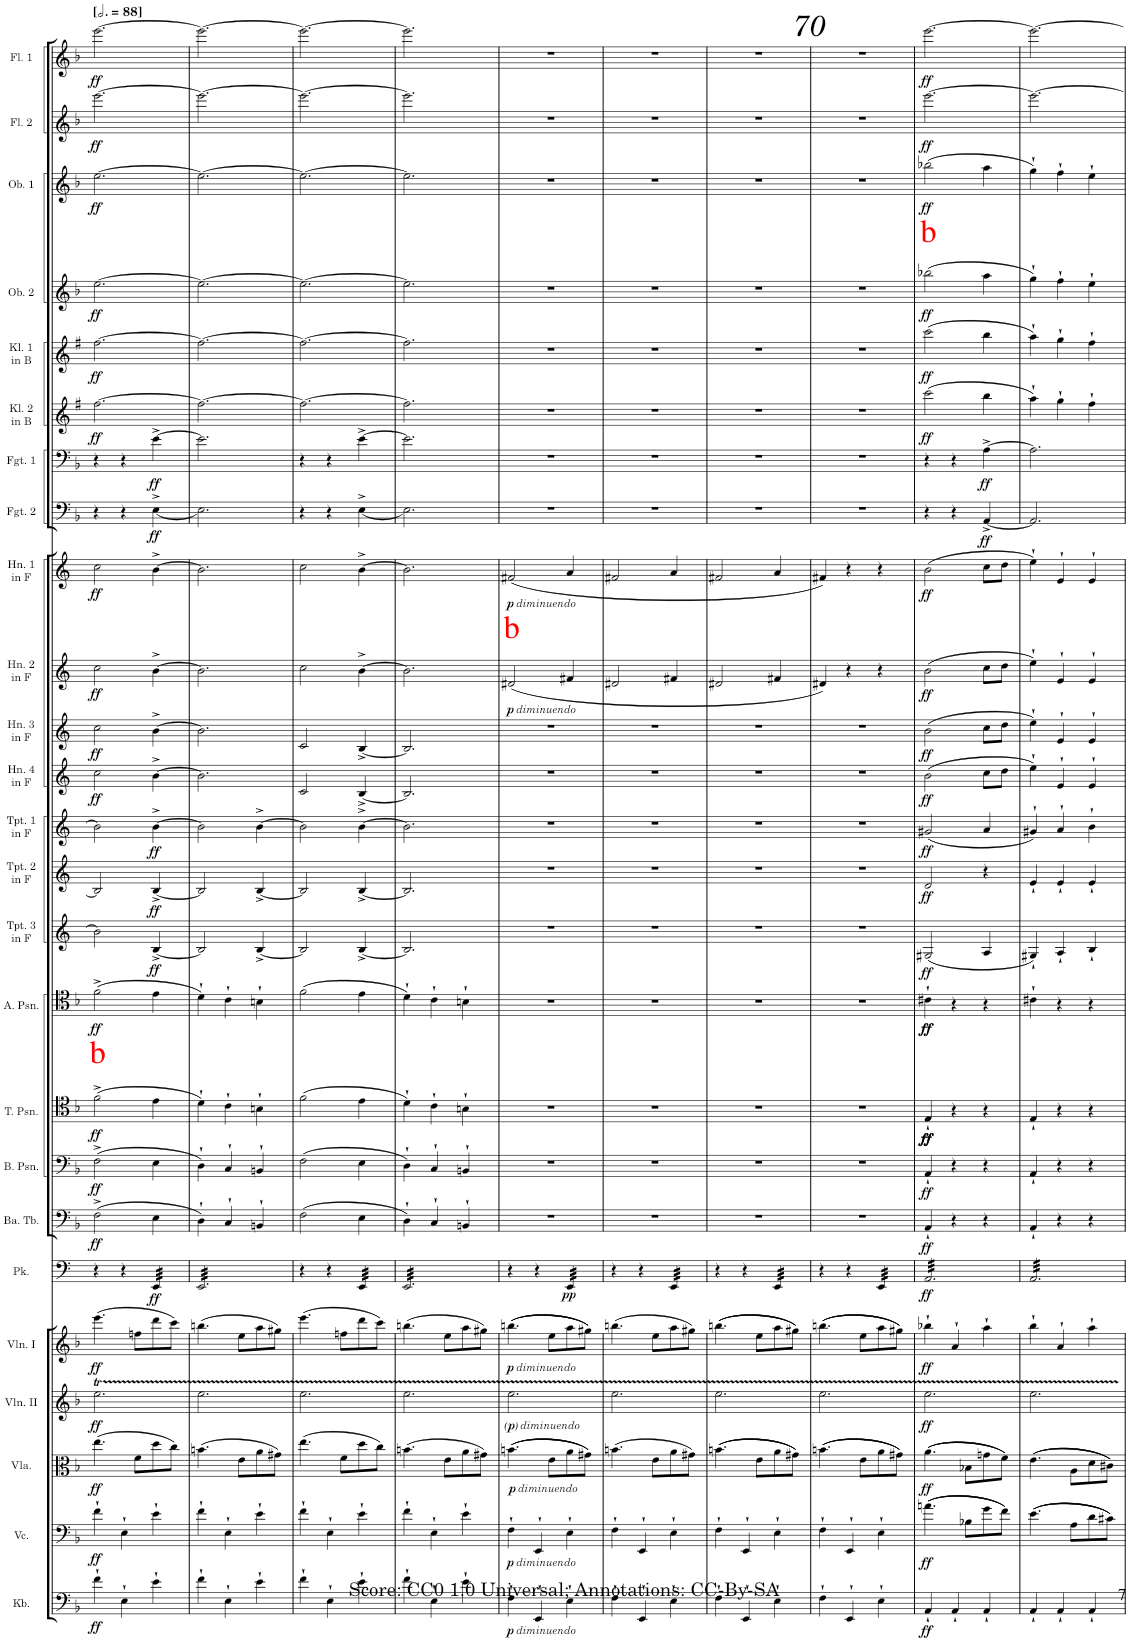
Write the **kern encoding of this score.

**kern	**dynam	**kern	**dynam	**kern	**dynam	**kern	**dynam	**kern	**dynam	**kern	**dynam	**kern	**dynam	**kern	**dynam	**kern	**dynam	**kern	**text	**dynam	**kern	**dynam	**kern	**dynam	**kern	**dynam	**kern	**dynam	**kern	**dynam	**kern	**dynam	**kern	**text	**dynam	**kern	**dynam	**kern	**dynam	**kern	**dynam	**kern	**dynam	**kern	**dynam	**kern	**text	**dynam	**kern	**dynam	**kern	**dynam
*part25	*part25	*part24	*part24	*part23	*part23	*part22	*part22	*part21	*part21	*part20	*part20	*part19	*part19	*part18	*part18	*part17	*part17	*part16	*part16	*part16	*part15	*part15	*part14	*part14	*part13	*part13	*part12	*part12	*part11	*part11	*part10	*part10	*part9	*part9	*part9	*part8	*part8	*part7	*part7	*part6	*part6	*part5	*part5	*part4	*part4	*part3	*part3	*part3	*part2	*part2	*part1	*part1
*staff25	*staff25	*staff24	*staff24	*staff23	*staff23	*staff22	*staff22	*staff21	*staff21	*staff20	*staff20	*staff19	*staff19	*staff18	*staff18	*staff17	*staff17	*staff16	*staff16	*staff16	*staff15	*staff15	*staff14	*staff14	*staff13	*staff13	*staff12	*staff12	*staff11	*staff11	*staff10	*staff10	*staff9	*staff9	*staff9	*staff8	*staff8	*staff7	*staff7	*staff6	*staff6	*staff5	*staff5	*staff4	*staff4	*staff3	*staff3	*staff3	*staff2	*staff2	*staff1	*staff1
*I"Kontrabässe	*	*I"Violoncellos	*	*I"Violen	*	*I"Violinen II	*	*I"Violinen I	*	*I"Pauken	*	*I"Bass Tuba	*	*I"Bassposaune	*	*I"Tenorposaune	*	*I"Altposaune	*	*	*I"Trompete 3 in F	*	*I"Trompete 2 in F	*	*I"Trompete 1 in F	*	*I"Horn 4 in F	*	*I"Horn 3 in F	*	*I"Horn 2 in F	*	*I"Horn 1 in F	*	*	*I"Fagott 2	*	*I"Fagott 1	*	*I"Klarinette 2 in B	*	*I"Klarinette 1 in B	*	*I"Oboe 2	*	*I"Oboe 1	*	*	*I"Flöte 2	*	*I"Flöte 1	*
*I'Kb.	*	*I'Vc.	*	*	*	*I'Vln. II	*	*I'Vln. I	*	*I'Pk.	*	*I'Ba. Tb.	*	*I'B. Psn.	*	*I'T. Psn.	*	*I'A. Psn.	*	*	*I'Tpt. 3 in F	*	*I'Tpt. 2 in F	*	*I'Tpt. 1 in F	*	*I'Hn. 4 in F	*	*I'Hn. 3  in F	*	*I'Hn. 2  in F	*	*I'Hn. 1 in F	*	*	*I'Fgt. 2	*	*I'Fgt. 1	*	*I'Kl. 2 in B	*	*I'Kl. 1  in B	*	*I'Ob. 2	*	*I'Ob. 1	*	*	*I'Fl. 2	*	*I'Fl. 1	*
!!LO:PB:g=z
*clefF4	*	*clefF4	*	*clefC3	*	*clefG2	*	*clefG2	*	*clefF4	*	*clefF4	*	*clefF4	*	*clefC4	*	*clefC4	*	*	*clefG2	*	*clefG2	*	*clefG2	*	*clefG2	*	*clefG2	*	*clefG2	*	*clefG2	*	*	*clefF4	*	*clefF4	*	*clefG2	*	*clefG2	*	*clefG2	*	*clefG2	*	*	*clefG2	*	*clefG2	*
*Trd7c12	*	*	*	*	*	*	*	*	*	*	*	*	*	*	*	*	*	*	*	*	*Trd-3c-5	*	*Trd-3c-5	*	*Trd-3c-5	*	*Trd4c7	*	*Trd4c7	*	*Trd4c7	*	*Trd4c7	*	*	*	*	*	*	*Trd1c2	*	*Trd1c2	*	*	*	*	*	*	*	*	*	*
*k[b-]	*	*k[b-]	*	*k[b-]	*	*k[b-]	*	*k[b-]	*	*k[]	*	*k[b-]	*	*k[b-]	*	*k[b-]	*	*k[b-]	*	*	*k[]	*	*k[]	*	*k[]	*	*k[]	*	*k[]	*	*k[]	*	*k[]	*	*	*k[b-]	*	*k[b-]	*	*k[f#]	*	*k[f#]	*	*k[b-]	*	*k[b-]	*	*	*k[b-]	*	*k[b-]	*
*M3/4	*	*M3/4	*	*M3/4	*	*M3/4	*	*M3/4	*	*M3/4	*	*M3/4	*	*M3/4	*	*M3/4	*	*M3/4	*	*	*M3/4	*	*M3/4	*	*M3/4	*	*M3/4	*	*M3/4	*	*M3/4	*	*M3/4	*	*	*M3/4	*	*M3/4	*	*M3/4	*	*M3/4	*	*M3/4	*	*M3/4	*	*	*M3/4	*	*M3/4	*
*MM264	*	*MM264	*	*MM264	*	*MM264	*	*MM264	*	*MM264	*	*MM264	*	*MM264	*	*MM264	*	*MM264	*	*	*MM264	*	*MM264	*	*MM264	*	*MM264	*	*MM264	*	*MM264	*	*MM264	*	*	*MM264	*	*MM264	*	*MM264	*	*MM264	*	*MM264	*	*MM264	*	*	*MM264	*	*MM264	*
=63	=63	=63	=63	=63	=63	=63	=63	=63	=63	=63	=63	=63	=63	=63	=63	=63	=63	=63	=63	=63	=63	=63	=63	=63	=63	=63	=63	=63	=63	=63	=63	=63	=63	=63	=63	=63	=63	=63	=63	=63	=63	=63	=63	=63	=63	=63	=63	=63	=63	=63	=63	=63
!	!	!	!	!	!	!	!	!	!	!	!	!	!	!	!	!	!	!	!	!	!	!	!	!	!	!	!	!	!	!	!	!	!	!	!	!	!	!	!	!	!	!	!	!	!	!	!	!	!	!	!LO:TX:a:B:t=[	!
!	!	!	!	!	!	!	!	!	!	!	!	!	!	!	!	!	!	!	!	!	!	!	!	!	!	!	!	!	!	!	!	!	!	!	!	!	!	!	!	!	!	!	!	!	!	!	!	!	!	!	!LO:TX:a:B:t=]	!
!	!LO:DY:b	!	!LO:DY:b	!	!LO:DY:b	!	!LO:DY:b	!	!LO:DY:b	!	!	!	!LO:DY:b	!	!LO:DY:b	!	!LO:DY:b	!	!LO:LY:b:color=#FF0000	!LO:DY:b	!	!	!	!	!	!	!	!LO:DY:b	!	!LO:DY:b	!	!LO:DY:b	!	!	!LO:DY:b	!	!	!	!	!	!LO:DY:b	!	!LO:DY:b	!	!LO:DY:b	!	!	!LO:DY:b	!	!LO:DY:b	!	!LO:DY:b
4f`\	ff	4f`\	ff	(4.ee\	ff	2.eet\	ff	(4.eee\	ff	4r	.	(2F^\	ff	(2F^\	ff	(2f^\	ff	(2f^\	b	ff	2b\]	.	2B/]	.	2b\]	.	2cc\	ff	2cc\	ff	2cc\	ff	2cc\	.	ff	4r	.	4r	.	[2.ff#\	ff	[2.ff#\	ff	[2.ee\	ff	[2.ee\	.	ff	[2.eee\	ff	[2.eee\	ff
4E`\	.	4E`\	.	.	.	.	.	.	.	4r	.	.	.	.	.	.	.	.	.	.	.	.	.	.	.	.	.	.	.	.	.	.	.	.	.	4r	.	4r	.	.	.	.	.	.	.	.	.	.	.	.	.	.
.	.	.	.	8f\L	.	.	.	8ffn\L	.	.	.	.	.	.	.	.	.	.	.	.	.	.	.	.	.	.	.	.	.	.	.	.	.	.	.	.	.	.	.	.	.	.	.	.	.	.	.	.	.	.	.	.
!	!	!	!	!	!	!	!	!	!	!	!LO:DY:b	!	!	!	!	!	!	!	!	!	!	!LO:DY:b	!	!LO:DY:b	!	!LO:DY:b	!	!	!	!	!	!	!	!	!	!	!LO:DY:b	!	!LO:DY:b	!	!	!	!	!	!	!	!	!	!	!	!	!
*	*	*	*	*	*	*	*	*	*	*tremolo	*	*	*	*	*	*	*	*	*	*	*	*	*	*	*	*	*	*	*	*	*	*	*	*	*	*	*	*	*	*	*	*	*	*	*	*	*	*	*	*	*	*
4e`\	.	4e`\	.	8dd\	.	.	.	8ddd\	.	32EE/LLL	ff	4E\	.	4E\	.	4e\	.	4e\	.	.	[4B^/	ff	[4B^/	ff	[4b^\	ff	[4b^\	.	[4b^\	.	[4b^\	.	[4b^\	.	.	[<4E^\	ff	[4e^\	ff	.	.	.	.	.	.	.	.	.	.	.	.	.
.	.	.	.	.	.	.	.	.	.	32EE/	.	.	.	.	.	.	.	.	.	.	.	.	.	.	.	.	.	.	.	.	.	.	.	.	.	.	.	.	.	.	.	.	.	.	.	.	.	.	.	.	.	.
.	.	.	.	.	.	.	.	.	.	32EE/	.	.	.	.	.	.	.	.	.	.	.	.	.	.	.	.	.	.	.	.	.	.	.	.	.	.	.	.	.	.	.	.	.	.	.	.	.	.	.	.	.	.
.	.	.	.	.	.	.	.	.	.	32EE/	.	.	.	.	.	.	.	.	.	.	.	.	.	.	.	.	.	.	.	.	.	.	.	.	.	.	.	.	.	.	.	.	.	.	.	.	.	.	.	.	.	.
.	.	.	.	8cc\J)	.	.	.	8ccc\J)	.	32EE/	.	.	.	.	.	.	.	.	.	.	.	.	.	.	.	.	.	.	.	.	.	.	.	.	.	.	.	.	.	.	.	.	.	.	.	.	.	.	.	.	.	.
.	.	.	.	.	.	.	.	.	.	32EE/	.	.	.	.	.	.	.	.	.	.	.	.	.	.	.	.	.	.	.	.	.	.	.	.	.	.	.	.	.	.	.	.	.	.	.	.	.	.	.	.	.	.
.	.	.	.	.	.	.	.	.	.	32EE/	.	.	.	.	.	.	.	.	.	.	.	.	.	.	.	.	.	.	.	.	.	.	.	.	.	.	.	.	.	.	.	.	.	.	.	.	.	.	.	.	.	.
.	.	.	.	.	.	.	.	.	.	32EE/JJJ	.	.	.	.	.	.	.	.	.	.	.	.	.	.	.	.	.	.	.	.	.	.	.	.	.	.	.	.	.	.	.	.	.	.	.	.	.	.	.	.	.	.
=64	=64	=64	=64	=64	=64	=64	=64	=64	=64	=64	=64	=64	=64	=64	=64	=64	=64	=64	=64	=64	=64	=64	=64	=64	=64	=64	=64	=64	=64	=64	=64	=64	=64	=64	=64	=64	=64	=64	=64	=64	=64	=64	=64	=64	=64	=64	=64	=64	=64	=64	=64	=64
4f`\	.	4f`\	.	(4.bn\	.	2.ee\	.	(4.bbn\	.	32EE/LLL	.	4D`\)	.	4D`\)	.	4d`\)	.	4d`\)	.	.	2B/]	.	2B/]	.	2b\]	.	2.b\]	.	2.b\]	.	2.b\]	.	2.b\]	.	.	2.E\]	.	2.e\]	.	2.ff#\_	.	2.ff#\_	.	2.ee\_	.	2.ee\_	.	.	2.eee\_	.	2.eee\_	.
.	.	.	.	.	.	.	.	.	.	32EE/	.	.	.	.	.	.	.	.	.	.	.	.	.	.	.	.	.	.	.	.	.	.	.	.	.	.	.	.	.	.	.	.	.	.	.	.	.	.	.	.	.	.
.	.	.	.	.	.	.	.	.	.	32EE/	.	.	.	.	.	.	.	.	.	.	.	.	.	.	.	.	.	.	.	.	.	.	.	.	.	.	.	.	.	.	.	.	.	.	.	.	.	.	.	.	.	.
.	.	.	.	.	.	.	.	.	.	32EE/	.	.	.	.	.	.	.	.	.	.	.	.	.	.	.	.	.	.	.	.	.	.	.	.	.	.	.	.	.	.	.	.	.	.	.	.	.	.	.	.	.	.
.	.	.	.	.	.	.	.	.	.	32EE/	.	.	.	.	.	.	.	.	.	.	.	.	.	.	.	.	.	.	.	.	.	.	.	.	.	.	.	.	.	.	.	.	.	.	.	.	.	.	.	.	.	.
.	.	.	.	.	.	.	.	.	.	32EE/	.	.	.	.	.	.	.	.	.	.	.	.	.	.	.	.	.	.	.	.	.	.	.	.	.	.	.	.	.	.	.	.	.	.	.	.	.	.	.	.	.	.
.	.	.	.	.	.	.	.	.	.	32EE/	.	.	.	.	.	.	.	.	.	.	.	.	.	.	.	.	.	.	.	.	.	.	.	.	.	.	.	.	.	.	.	.	.	.	.	.	.	.	.	.	.	.
.	.	.	.	.	.	.	.	.	.	32EE/	.	.	.	.	.	.	.	.	.	.	.	.	.	.	.	.	.	.	.	.	.	.	.	.	.	.	.	.	.	.	.	.	.	.	.	.	.	.	.	.	.	.
4E`\	.	4E`\	.	.	.	.	.	.	.	32EE/	.	4C`>/	.	4C`>/	.	4c`\	.	4c`\	.	.	.	.	.	.	.	.	.	.	.	.	.	.	.	.	.	.	.	.	.	.	.	.	.	.	.	.	.	.	.	.	.	.
.	.	.	.	.	.	.	.	.	.	32EE/	.	.	.	.	.	.	.	.	.	.	.	.	.	.	.	.	.	.	.	.	.	.	.	.	.	.	.	.	.	.	.	.	.	.	.	.	.	.	.	.	.	.
.	.	.	.	.	.	.	.	.	.	32EE/	.	.	.	.	.	.	.	.	.	.	.	.	.	.	.	.	.	.	.	.	.	.	.	.	.	.	.	.	.	.	.	.	.	.	.	.	.	.	.	.	.	.
.	.	.	.	.	.	.	.	.	.	32EE/	.	.	.	.	.	.	.	.	.	.	.	.	.	.	.	.	.	.	.	.	.	.	.	.	.	.	.	.	.	.	.	.	.	.	.	.	.	.	.	.	.	.
.	.	.	.	8e\L	.	.	.	8ee\L	.	32EE/	.	.	.	.	.	.	.	.	.	.	.	.	.	.	.	.	.	.	.	.	.	.	.	.	.	.	.	.	.	.	.	.	.	.	.	.	.	.	.	.	.	.
.	.	.	.	.	.	.	.	.	.	32EE/	.	.	.	.	.	.	.	.	.	.	.	.	.	.	.	.	.	.	.	.	.	.	.	.	.	.	.	.	.	.	.	.	.	.	.	.	.	.	.	.	.	.
.	.	.	.	.	.	.	.	.	.	32EE/	.	.	.	.	.	.	.	.	.	.	.	.	.	.	.	.	.	.	.	.	.	.	.	.	.	.	.	.	.	.	.	.	.	.	.	.	.	.	.	.	.	.
.	.	.	.	.	.	.	.	.	.	32EE/	.	.	.	.	.	.	.	.	.	.	.	.	.	.	.	.	.	.	.	.	.	.	.	.	.	.	.	.	.	.	.	.	.	.	.	.	.	.	.	.	.	.
4e`\	.	4e`\	.	8a\	.	.	.	8aa\	.	32EE/	.	4BBn`>/	.	4BBn`>/	.	4Bn`\	.	4Bn`\	.	.	[4B^/	.	[4B^/	.	[4b^\	.	.	.	.	.	.	.	.	.	.	.	.	.	.	.	.	.	.	.	.	.	.	.	.	.	.	.
.	.	.	.	.	.	.	.	.	.	32EE/	.	.	.	.	.	.	.	.	.	.	.	.	.	.	.	.	.	.	.	.	.	.	.	.	.	.	.	.	.	.	.	.	.	.	.	.	.	.	.	.	.	.
.	.	.	.	.	.	.	.	.	.	32EE/	.	.	.	.	.	.	.	.	.	.	.	.	.	.	.	.	.	.	.	.	.	.	.	.	.	.	.	.	.	.	.	.	.	.	.	.	.	.	.	.	.	.
.	.	.	.	.	.	.	.	.	.	32EE/	.	.	.	.	.	.	.	.	.	.	.	.	.	.	.	.	.	.	.	.	.	.	.	.	.	.	.	.	.	.	.	.	.	.	.	.	.	.	.	.	.	.
.	.	.	.	8g#X\J)	.	.	.	8gg#X\J)	.	32EE/	.	.	.	.	.	.	.	.	.	.	.	.	.	.	.	.	.	.	.	.	.	.	.	.	.	.	.	.	.	.	.	.	.	.	.	.	.	.	.	.	.	.
.	.	.	.	.	.	.	.	.	.	32EE/	.	.	.	.	.	.	.	.	.	.	.	.	.	.	.	.	.	.	.	.	.	.	.	.	.	.	.	.	.	.	.	.	.	.	.	.	.	.	.	.	.	.
.	.	.	.	.	.	.	.	.	.	32EE/	.	.	.	.	.	.	.	.	.	.	.	.	.	.	.	.	.	.	.	.	.	.	.	.	.	.	.	.	.	.	.	.	.	.	.	.	.	.	.	.	.	.
.	.	.	.	.	.	.	.	.	.	32EE/JJJ	.	.	.	.	.	.	.	.	.	.	.	.	.	.	.	.	.	.	.	.	.	.	.	.	.	.	.	.	.	.	.	.	.	.	.	.	.	.	.	.	.	.
=65	=65	=65	=65	=65	=65	=65	=65	=65	=65	=65	=65	=65	=65	=65	=65	=65	=65	=65	=65	=65	=65	=65	=65	=65	=65	=65	=65	=65	=65	=65	=65	=65	=65	=65	=65	=65	=65	=65	=65	=65	=65	=65	=65	=65	=65	=65	=65	=65	=65	=65	=65	=65
4f`\	.	4f`\	.	(4.ee\	.	2.ee\	.	(4.eee\	.	4r	.	(2F\	.	(2F\	.	(2f\	.	(2f\	.	.	2B/]	.	2B/]	.	2b\]	.	2c/	.	2c/	.	2cc\	.	2cc\	.	.	4r	.	4r	.	2.ff#\_	.	2.ff#\_	.	2.ee\_	.	2.ee\_	.	.	2.eee\_	.	2.eee\_	.
4E`\	.	4E`\	.	.	.	.	.	.	.	4r	.	.	.	.	.	.	.	.	.	.	.	.	.	.	.	.	.	.	.	.	.	.	.	.	.	4r	.	4r	.	.	.	.	.	.	.	.	.	.	.	.	.	.
.	.	.	.	8f\L	.	.	.	8ffn\L	.	.	.	.	.	.	.	.	.	.	.	.	.	.	.	.	.	.	.	.	.	.	.	.	.	.	.	.	.	.	.	.	.	.	.	.	.	.	.	.	.	.	.	.
4e`\	.	4e`\	.	8dd\	.	.	.	8ddd\	.	32EE/LLL	.	4E\	.	4E\	.	4e\	.	4e\	.	.	[4B^/	.	[4B^/	.	[4b^\	.	[4B^/	.	[4B^/	.	[4b^\	.	[4b^\	.	.	[<4E^\	.	[4e^\	.	.	.	.	.	.	.	.	.	.	.	.	.	.
.	.	.	.	.	.	.	.	.	.	32EE/	.	.	.	.	.	.	.	.	.	.	.	.	.	.	.	.	.	.	.	.	.	.	.	.	.	.	.	.	.	.	.	.	.	.	.	.	.	.	.	.	.	.
.	.	.	.	.	.	.	.	.	.	32EE/	.	.	.	.	.	.	.	.	.	.	.	.	.	.	.	.	.	.	.	.	.	.	.	.	.	.	.	.	.	.	.	.	.	.	.	.	.	.	.	.	.	.
.	.	.	.	.	.	.	.	.	.	32EE/	.	.	.	.	.	.	.	.	.	.	.	.	.	.	.	.	.	.	.	.	.	.	.	.	.	.	.	.	.	.	.	.	.	.	.	.	.	.	.	.	.	.
.	.	.	.	8cc\J)	.	.	.	8ccc\J)	.	32EE/	.	.	.	.	.	.	.	.	.	.	.	.	.	.	.	.	.	.	.	.	.	.	.	.	.	.	.	.	.	.	.	.	.	.	.	.	.	.	.	.	.	.
.	.	.	.	.	.	.	.	.	.	32EE/	.	.	.	.	.	.	.	.	.	.	.	.	.	.	.	.	.	.	.	.	.	.	.	.	.	.	.	.	.	.	.	.	.	.	.	.	.	.	.	.	.	.
.	.	.	.	.	.	.	.	.	.	32EE/	.	.	.	.	.	.	.	.	.	.	.	.	.	.	.	.	.	.	.	.	.	.	.	.	.	.	.	.	.	.	.	.	.	.	.	.	.	.	.	.	.	.
.	.	.	.	.	.	.	.	.	.	32EE/JJJ	.	.	.	.	.	.	.	.	.	.	.	.	.	.	.	.	.	.	.	.	.	.	.	.	.	.	.	.	.	.	.	.	.	.	.	.	.	.	.	.	.	.
=66	=66	=66	=66	=66	=66	=66	=66	=66	=66	=66	=66	=66	=66	=66	=66	=66	=66	=66	=66	=66	=66	=66	=66	=66	=66	=66	=66	=66	=66	=66	=66	=66	=66	=66	=66	=66	=66	=66	=66	=66	=66	=66	=66	=66	=66	=66	=66	=66	=66	=66	=66	=66
4f`\	.	4f`\	.	(4.bn\	.	2.ee\	.	(4.bbn\	.	32EE/LLL	.	4D`\)	.	4D`\)	.	4d`\)	.	4d`\)	.	.	2.B/]	.	2.B/]	.	2.b\]	.	2.B/]	.	2.B/]	.	2.b\]	.	2.b\]	.	.	2.E\]	.	2.e\]	.	2.ff#\]	.	2.ff#\]	.	2.ee\]	.	2.ee\]	.	.	2.eee\]	.	2.eee\]	.
.	.	.	.	.	.	.	.	.	.	32EE/	.	.	.	.	.	.	.	.	.	.	.	.	.	.	.	.	.	.	.	.	.	.	.	.	.	.	.	.	.	.	.	.	.	.	.	.	.	.	.	.	.	.
.	.	.	.	.	.	.	.	.	.	32EE/	.	.	.	.	.	.	.	.	.	.	.	.	.	.	.	.	.	.	.	.	.	.	.	.	.	.	.	.	.	.	.	.	.	.	.	.	.	.	.	.	.	.
.	.	.	.	.	.	.	.	.	.	32EE/	.	.	.	.	.	.	.	.	.	.	.	.	.	.	.	.	.	.	.	.	.	.	.	.	.	.	.	.	.	.	.	.	.	.	.	.	.	.	.	.	.	.
.	.	.	.	.	.	.	.	.	.	32EE/	.	.	.	.	.	.	.	.	.	.	.	.	.	.	.	.	.	.	.	.	.	.	.	.	.	.	.	.	.	.	.	.	.	.	.	.	.	.	.	.	.	.
.	.	.	.	.	.	.	.	.	.	32EE/	.	.	.	.	.	.	.	.	.	.	.	.	.	.	.	.	.	.	.	.	.	.	.	.	.	.	.	.	.	.	.	.	.	.	.	.	.	.	.	.	.	.
.	.	.	.	.	.	.	.	.	.	32EE/	.	.	.	.	.	.	.	.	.	.	.	.	.	.	.	.	.	.	.	.	.	.	.	.	.	.	.	.	.	.	.	.	.	.	.	.	.	.	.	.	.	.
.	.	.	.	.	.	.	.	.	.	32EE/	.	.	.	.	.	.	.	.	.	.	.	.	.	.	.	.	.	.	.	.	.	.	.	.	.	.	.	.	.	.	.	.	.	.	.	.	.	.	.	.	.	.
4E`\	.	4E`\	.	.	.	.	.	.	.	32EE/	.	4C`>/	.	4C`>/	.	4c`\	.	4c`\	.	.	.	.	.	.	.	.	.	.	.	.	.	.	.	.	.	.	.	.	.	.	.	.	.	.	.	.	.	.	.	.	.	.
.	.	.	.	.	.	.	.	.	.	32EE/	.	.	.	.	.	.	.	.	.	.	.	.	.	.	.	.	.	.	.	.	.	.	.	.	.	.	.	.	.	.	.	.	.	.	.	.	.	.	.	.	.	.
.	.	.	.	.	.	.	.	.	.	32EE/	.	.	.	.	.	.	.	.	.	.	.	.	.	.	.	.	.	.	.	.	.	.	.	.	.	.	.	.	.	.	.	.	.	.	.	.	.	.	.	.	.	.
.	.	.	.	.	.	.	.	.	.	32EE/	.	.	.	.	.	.	.	.	.	.	.	.	.	.	.	.	.	.	.	.	.	.	.	.	.	.	.	.	.	.	.	.	.	.	.	.	.	.	.	.	.	.
.	.	.	.	8e\L	.	.	.	8ee\L	.	32EE/	.	.	.	.	.	.	.	.	.	.	.	.	.	.	.	.	.	.	.	.	.	.	.	.	.	.	.	.	.	.	.	.	.	.	.	.	.	.	.	.	.	.
.	.	.	.	.	.	.	.	.	.	32EE/	.	.	.	.	.	.	.	.	.	.	.	.	.	.	.	.	.	.	.	.	.	.	.	.	.	.	.	.	.	.	.	.	.	.	.	.	.	.	.	.	.	.
.	.	.	.	.	.	.	.	.	.	32EE/	.	.	.	.	.	.	.	.	.	.	.	.	.	.	.	.	.	.	.	.	.	.	.	.	.	.	.	.	.	.	.	.	.	.	.	.	.	.	.	.	.	.
.	.	.	.	.	.	.	.	.	.	32EE/	.	.	.	.	.	.	.	.	.	.	.	.	.	.	.	.	.	.	.	.	.	.	.	.	.	.	.	.	.	.	.	.	.	.	.	.	.	.	.	.	.	.
4e`\	.	4e`\	.	8a\	.	.	.	8aa\	.	32EE/	.	4BBn`>/	.	4BBn`>/	.	4Bn`\	.	4Bn`\	.	.	.	.	.	.	.	.	.	.	.	.	.	.	.	.	.	.	.	.	.	.	.	.	.	.	.	.	.	.	.	.	.	.
.	.	.	.	.	.	.	.	.	.	32EE/	.	.	.	.	.	.	.	.	.	.	.	.	.	.	.	.	.	.	.	.	.	.	.	.	.	.	.	.	.	.	.	.	.	.	.	.	.	.	.	.	.	.
.	.	.	.	.	.	.	.	.	.	32EE/	.	.	.	.	.	.	.	.	.	.	.	.	.	.	.	.	.	.	.	.	.	.	.	.	.	.	.	.	.	.	.	.	.	.	.	.	.	.	.	.	.	.
.	.	.	.	.	.	.	.	.	.	32EE/	.	.	.	.	.	.	.	.	.	.	.	.	.	.	.	.	.	.	.	.	.	.	.	.	.	.	.	.	.	.	.	.	.	.	.	.	.	.	.	.	.	.
.	.	.	.	8g#X\J)	.	.	.	8gg#X\J)	.	32EE/	.	.	.	.	.	.	.	.	.	.	.	.	.	.	.	.	.	.	.	.	.	.	.	.	.	.	.	.	.	.	.	.	.	.	.	.	.	.	.	.	.	.
.	.	.	.	.	.	.	.	.	.	32EE/	.	.	.	.	.	.	.	.	.	.	.	.	.	.	.	.	.	.	.	.	.	.	.	.	.	.	.	.	.	.	.	.	.	.	.	.	.	.	.	.	.	.
.	.	.	.	.	.	.	.	.	.	32EE/	.	.	.	.	.	.	.	.	.	.	.	.	.	.	.	.	.	.	.	.	.	.	.	.	.	.	.	.	.	.	.	.	.	.	.	.	.	.	.	.	.	.
.	.	.	.	.	.	.	.	.	.	32EE/JJJ	.	.	.	.	.	.	.	.	.	.	.	.	.	.	.	.	.	.	.	.	.	.	.	.	.	.	.	.	.	.	.	.	.	.	.	.	.	.	.	.	.	.
=67	=67	=67	=67	=67	=67	=67	=67	=67	=67	=67	=67	=67	=67	=67	=67	=67	=67	=67	=67	=67	=67	=67	=67	=67	=67	=67	=67	=67	=67	=67	=67	=67	=67	=67	=67	=67	=67	=67	=67	=67	=67	=67	=67	=67	=67	=67	=67	=67	=67	=67	=67	=67
!	!	!	!	!	!	!	!	!	!	!	!	!	!	!	!	!	!	!	!	!	!	!	!	!	!	!	!	!	!	!	!	!	!LO:TX:b:i:t=diminuendo	!	!	!	!	!	!	!	!	!	!	!	!	!	!	!	!	!	!	!
!	!	!	!	!	!	!	!	!	!	!	!	!	!	!	!	!	!	!	!	!	!	!	!	!	!	!	!	!	!	!	!LO:TX:b:i:t=diminuendo	!	!	!	!	!	!	!	!	!	!	!	!	!	!	!	!	!	!	!	!	!
!	!	!	!	!	!	!	!	!LO:TX:b:i:t=diminuendo	!	!	!	!	!	!	!	!	!	!	!	!	!	!	!	!	!	!	!	!	!	!	!	!	!	!	!	!	!	!	!	!	!	!	!	!	!	!	!	!	!	!	!	!
!	!	!	!	!	!	!LO:TX:b:i:t=diminuendo	!	!	!	!	!	!	!	!	!	!	!	!	!	!	!	!	!	!	!	!	!	!	!	!	!	!	!	!	!	!	!	!	!	!	!	!	!	!	!	!	!	!	!	!	!	!
!	!	!	!	!LO:TX:b:i:t=diminuendo	!	!	!	!	!	!	!	!	!	!	!	!	!	!	!	!	!	!	!	!	!	!	!	!	!	!	!	!	!	!	!	!	!	!	!	!	!	!	!	!	!	!	!	!	!	!	!	!
!	!	!LO:TX:b:i:t=diminuendo	!	!	!	!	!	!	!	!	!	!	!	!	!	!	!	!	!	!	!	!	!	!	!	!	!	!	!	!	!	!	!	!	!	!	!	!	!	!	!	!	!	!	!	!	!	!	!	!	!	!
!LO:TX:b:i:t=diminuendo	!	!	!	!	!	!	!	!	!	!	!	!	!	!	!	!	!	!	!	!	!	!	!	!	!	!	!	!	!	!	!	!	!	!	!	!	!	!	!	!	!	!	!	!	!	!	!	!	!	!	!	!
!	!LO:DY:b	!	!LO:DY:b	!	!LO:DY:b	!	!LO:DY:b	!	!	!	!	!	!	!	!	!	!	!	!	!	!	!	!	!	!	!	!	!	!	!	!	!	!	!LO:LY:b:color=#FF0000	!	!	!	!	!	!	!	!	!	!	!	!	!	!	!	!	!	!
!	!	!	!	!	!	!	!LO:DY:n=1:b	!	!	!	!	!	!	!	!	!	!	!	!	!	!	!	!	!	!	!	!	!	!	!	!	!	!	!	!	!	!	!	!	!	!	!	!	!	!	!	!	!	!	!	!	!
!	!	!	!	!	!	!	!LO:DY:n=2:b	!	!LO:DY:b	!	!	!	!	!	!	!	!	!	!	!	!	!	!	!	!	!	!	!	!	!	!	!LO:DY:b	!	!	!LO:DY:b	!	!	!	!	!	!	!	!	!	!	!	!	!	!	!	!	!
4F`\	p	4F`\	p	((4.bn\	p	2.ee\	other-dynamics p other-dynamics	((4.bbn\	p	4r	.	2.r	.	2.r	.	2.r	.	2.r	.	.	2.r	.	2.r	.	2.r	.	2.r	.	2.r	.	(2d#X/	p	(2f#X/	b	p	2.r	.	2.r	.	2.r	.	2.r	.	2.r	.	2.r	.	.	2.r	.	2.r	.
4EE`>/	.	4EE`>/	.	.	.	.	.	.	.	4r	.	.	.	.	.	.	.	.	.	.	.	.	.	.	.	.	.	.	.	.	.	.	.	.	.	.	.	.	.	.	.	.	.	.	.	.	.	.	.	.	.	.
.	.	.	.	8e\L	.	.	.	8ee\L	.	.	.	.	.	.	.	.	.	.	.	.	.	.	.	.	.	.	.	.	.	.	.	.	.	.	.	.	.	.	.	.	.	.	.	.	.	.	.	.	.	.	.	.
!	!	!	!	!	!	!	!	!	!	!	!LO:DY:b	!	!	!	!	!	!	!	!	!	!	!	!	!	!	!	!	!	!	!	!	!	!	!	!	!	!	!	!	!	!	!	!	!	!	!	!	!	!	!	!	!
4E`\	.	4E`\	.	8a\	.	.	.	8aa\	.	32EE/LLL	pp	.	.	.	.	.	.	.	.	.	.	.	.	.	.	.	.	.	.	.	4f#X/	.	4a/	.	.	.	.	.	.	.	.	.	.	.	.	.	.	.	.	.	.	.
.	.	.	.	.	.	.	.	.	.	32EE/	.	.	.	.	.	.	.	.	.	.	.	.	.	.	.	.	.	.	.	.	.	.	.	.	.	.	.	.	.	.	.	.	.	.	.	.	.	.	.	.	.	.
.	.	.	.	.	.	.	.	.	.	32EE/	.	.	.	.	.	.	.	.	.	.	.	.	.	.	.	.	.	.	.	.	.	.	.	.	.	.	.	.	.	.	.	.	.	.	.	.	.	.	.	.	.	.
.	.	.	.	.	.	.	.	.	.	32EE/	.	.	.	.	.	.	.	.	.	.	.	.	.	.	.	.	.	.	.	.	.	.	.	.	.	.	.	.	.	.	.	.	.	.	.	.	.	.	.	.	.	.
.	.	.	.	8g#X\J))	.	.	.	8gg#X\J))	.	32EE/	.	.	.	.	.	.	.	.	.	.	.	.	.	.	.	.	.	.	.	.	.	.	.	.	.	.	.	.	.	.	.	.	.	.	.	.	.	.	.	.	.	.
.	.	.	.	.	.	.	.	.	.	32EE/	.	.	.	.	.	.	.	.	.	.	.	.	.	.	.	.	.	.	.	.	.	.	.	.	.	.	.	.	.	.	.	.	.	.	.	.	.	.	.	.	.	.
.	.	.	.	.	.	.	.	.	.	32EE/	.	.	.	.	.	.	.	.	.	.	.	.	.	.	.	.	.	.	.	.	.	.	.	.	.	.	.	.	.	.	.	.	.	.	.	.	.	.	.	.	.	.
.	.	.	.	.	.	.	.	.	.	32EE/JJJ	.	.	.	.	.	.	.	.	.	.	.	.	.	.	.	.	.	.	.	.	.	.	.	.	.	.	.	.	.	.	.	.	.	.	.	.	.	.	.	.	.	.
=68	=68	=68	=68	=68	=68	=68	=68	=68	=68	=68	=68	=68	=68	=68	=68	=68	=68	=68	=68	=68	=68	=68	=68	=68	=68	=68	=68	=68	=68	=68	=68	=68	=68	=68	=68	=68	=68	=68	=68	=68	=68	=68	=68	=68	=68	=68	=68	=68	=68	=68	=68	=68
4F`\	.	4F`\	.	(4.bn\	.	2.ee\	.	(4.bbn\	.	4r	.	2.r	.	2.r	.	2.r	.	2.r	.	.	2.r	.	2.r	.	2.r	.	2.r	.	2.r	.	2d#X/	.	2f#X/	.	.	2.r	.	2.r	.	2.r	.	2.r	.	2.r	.	2.r	.	.	2.r	.	2.r	.
4EE`>/	.	4EE`>/	.	.	.	.	.	.	.	4r	.	.	.	.	.	.	.	.	.	.	.	.	.	.	.	.	.	.	.	.	.	.	.	.	.	.	.	.	.	.	.	.	.	.	.	.	.	.	.	.	.	.
.	.	.	.	8e\L	.	.	.	8ee\L	.	.	.	.	.	.	.	.	.	.	.	.	.	.	.	.	.	.	.	.	.	.	.	.	.	.	.	.	.	.	.	.	.	.	.	.	.	.	.	.	.	.	.	.
4E`\	.	4E`\	.	8a\	.	.	.	8aa\	.	32EE/LLL	.	.	.	.	.	.	.	.	.	.	.	.	.	.	.	.	.	.	.	.	4f#X/	.	4a/	.	.	.	.	.	.	.	.	.	.	.	.	.	.	.	.	.	.	.
.	.	.	.	.	.	.	.	.	.	32EE/	.	.	.	.	.	.	.	.	.	.	.	.	.	.	.	.	.	.	.	.	.	.	.	.	.	.	.	.	.	.	.	.	.	.	.	.	.	.	.	.	.	.
.	.	.	.	.	.	.	.	.	.	32EE/	.	.	.	.	.	.	.	.	.	.	.	.	.	.	.	.	.	.	.	.	.	.	.	.	.	.	.	.	.	.	.	.	.	.	.	.	.	.	.	.	.	.
.	.	.	.	.	.	.	.	.	.	32EE/	.	.	.	.	.	.	.	.	.	.	.	.	.	.	.	.	.	.	.	.	.	.	.	.	.	.	.	.	.	.	.	.	.	.	.	.	.	.	.	.	.	.
.	.	.	.	8g#X\J)	.	.	.	8gg#X\J)	.	32EE/	.	.	.	.	.	.	.	.	.	.	.	.	.	.	.	.	.	.	.	.	.	.	.	.	.	.	.	.	.	.	.	.	.	.	.	.	.	.	.	.	.	.
.	.	.	.	.	.	.	.	.	.	32EE/	.	.	.	.	.	.	.	.	.	.	.	.	.	.	.	.	.	.	.	.	.	.	.	.	.	.	.	.	.	.	.	.	.	.	.	.	.	.	.	.	.	.
.	.	.	.	.	.	.	.	.	.	32EE/	.	.	.	.	.	.	.	.	.	.	.	.	.	.	.	.	.	.	.	.	.	.	.	.	.	.	.	.	.	.	.	.	.	.	.	.	.	.	.	.	.	.
.	.	.	.	.	.	.	.	.	.	32EE/JJJ	.	.	.	.	.	.	.	.	.	.	.	.	.	.	.	.	.	.	.	.	.	.	.	.	.	.	.	.	.	.	.	.	.	.	.	.	.	.	.	.	.	.
=69	=69	=69	=69	=69	=69	=69	=69	=69	=69	=69	=69	=69	=69	=69	=69	=69	=69	=69	=69	=69	=69	=69	=69	=69	=69	=69	=69	=69	=69	=69	=69	=69	=69	=69	=69	=69	=69	=69	=69	=69	=69	=69	=69	=69	=69	=69	=69	=69	=69	=69	=69	=69
4F`\	.	4F`\	.	((4.bn\	.	2.ee\	.	((4.bbn\	.	4r	.	2.r	.	2.r	.	2.r	.	2.r	.	.	2.r	.	2.r	.	2.r	.	2.r	.	2.r	.	2d#X/	.	2f#X/	.	.	2.r	.	2.r	.	2.r	.	2.r	.	2.r	.	2.r	.	.	2.r	.	2.r	.
4EE`>/	.	4EE`>/	.	.	.	.	.	.	.	4r	.	.	.	.	.	.	.	.	.	.	.	.	.	.	.	.	.	.	.	.	.	.	.	.	.	.	.	.	.	.	.	.	.	.	.	.	.	.	.	.	.	.
.	.	.	.	8e\L	.	.	.	8ee\L	.	.	.	.	.	.	.	.	.	.	.	.	.	.	.	.	.	.	.	.	.	.	.	.	.	.	.	.	.	.	.	.	.	.	.	.	.	.	.	.	.	.	.	.
4E`\	.	4E`\	.	8a\	.	.	.	8aa\	.	32EE/LLL	.	.	.	.	.	.	.	.	.	.	.	.	.	.	.	.	.	.	.	.	4f#X/	.	4a/	.	.	.	.	.	.	.	.	.	.	.	.	.	.	.	.	.	.	.
.	.	.	.	.	.	.	.	.	.	32EE/	.	.	.	.	.	.	.	.	.	.	.	.	.	.	.	.	.	.	.	.	.	.	.	.	.	.	.	.	.	.	.	.	.	.	.	.	.	.	.	.	.	.
.	.	.	.	.	.	.	.	.	.	32EE/	.	.	.	.	.	.	.	.	.	.	.	.	.	.	.	.	.	.	.	.	.	.	.	.	.	.	.	.	.	.	.	.	.	.	.	.	.	.	.	.	.	.
.	.	.	.	.	.	.	.	.	.	32EE/	.	.	.	.	.	.	.	.	.	.	.	.	.	.	.	.	.	.	.	.	.	.	.	.	.	.	.	.	.	.	.	.	.	.	.	.	.	.	.	.	.	.
.	.	.	.	8g#X\J))	.	.	.	8gg#X\J))	.	32EE/	.	.	.	.	.	.	.	.	.	.	.	.	.	.	.	.	.	.	.	.	.	.	.	.	.	.	.	.	.	.	.	.	.	.	.	.	.	.	.	.	.	.
.	.	.	.	.	.	.	.	.	.	32EE/	.	.	.	.	.	.	.	.	.	.	.	.	.	.	.	.	.	.	.	.	.	.	.	.	.	.	.	.	.	.	.	.	.	.	.	.	.	.	.	.	.	.
.	.	.	.	.	.	.	.	.	.	32EE/	.	.	.	.	.	.	.	.	.	.	.	.	.	.	.	.	.	.	.	.	.	.	.	.	.	.	.	.	.	.	.	.	.	.	.	.	.	.	.	.	.	.
.	.	.	.	.	.	.	.	.	.	32EE/JJJ	.	.	.	.	.	.	.	.	.	.	.	.	.	.	.	.	.	.	.	.	.	.	.	.	.	.	.	.	.	.	.	.	.	.	.	.	.	.	.	.	.	.
=70	=70	=70	=70	=70	=70	=70	=70	=70	=70	=70	=70	=70	=70	=70	=70	=70	=70	=70	=70	=70	=70	=70	=70	=70	=70	=70	=70	=70	=70	=70	=70	=70	=70	=70	=70	=70	=70	=70	=70	=70	=70	=70	=70	=70	=70	=70	=70	=70	=70	=70	=70	=70
4F`\	.	4F`\	.	((4.bn\	.	2.ee\	.	((4.bbn\	.	4r	.	2.r	.	2.r	.	2.r	.	2.r	.	.	2.r	.	2.r	.	2.r	.	2.r	.	2.r	.	4d#X/)	.	4f#X/)	.	.	2.r	.	2.r	.	2.r	.	2.r	.	2.r	.	2.r	.	.	2.r	.	2.r	.
4EE`>/	.	4EE`>/	.	.	.	.	.	.	.	4r	.	.	.	.	.	.	.	.	.	.	.	.	.	.	.	.	.	.	.	.	4r	.	4r	.	.	.	.	.	.	.	.	.	.	.	.	.	.	.	.	.	.	.
.	.	.	.	8e\L	.	.	.	8ee\L	.	.	.	.	.	.	.	.	.	.	.	.	.	.	.	.	.	.	.	.	.	.	.	.	.	.	.	.	.	.	.	.	.	.	.	.	.	.	.	.	.	.	.	.
4E`\	.	4E`\	.	8a\	.	.	.	8aa\	.	32EE/LLL	.	.	.	.	.	.	.	.	.	.	.	.	.	.	.	.	.	.	.	.	4r	.	4r	.	.	.	.	.	.	.	.	.	.	.	.	.	.	.	.	.	.	.
.	.	.	.	.	.	.	.	.	.	32EE/	.	.	.	.	.	.	.	.	.	.	.	.	.	.	.	.	.	.	.	.	.	.	.	.	.	.	.	.	.	.	.	.	.	.	.	.	.	.	.	.	.	.
.	.	.	.	.	.	.	.	.	.	32EE/	.	.	.	.	.	.	.	.	.	.	.	.	.	.	.	.	.	.	.	.	.	.	.	.	.	.	.	.	.	.	.	.	.	.	.	.	.	.	.	.	.	.
.	.	.	.	.	.	.	.	.	.	32EE/	.	.	.	.	.	.	.	.	.	.	.	.	.	.	.	.	.	.	.	.	.	.	.	.	.	.	.	.	.	.	.	.	.	.	.	.	.	.	.	.	.	.
.	.	.	.	8g#X\J))	.	.	.	8gg#X\J))	.	32EE/	.	.	.	.	.	.	.	.	.	.	.	.	.	.	.	.	.	.	.	.	.	.	.	.	.	.	.	.	.	.	.	.	.	.	.	.	.	.	.	.	.	.
.	.	.	.	.	.	.	.	.	.	32EE/	.	.	.	.	.	.	.	.	.	.	.	.	.	.	.	.	.	.	.	.	.	.	.	.	.	.	.	.	.	.	.	.	.	.	.	.	.	.	.	.	.	.
.	.	.	.	.	.	.	.	.	.	32EE/	.	.	.	.	.	.	.	.	.	.	.	.	.	.	.	.	.	.	.	.	.	.	.	.	.	.	.	.	.	.	.	.	.	.	.	.	.	.	.	.	.	.
.	.	.	.	.	.	.	.	.	.	32EE/JJJ	.	.	.	.	.	.	.	.	.	.	.	.	.	.	.	.	.	.	.	.	.	.	.	.	.	.	.	.	.	.	.	.	.	.	.	.	.	.	.	.	.	.
=71	=71	=71	=71	=71	=71	=71	=71	=71	=71	=71	=71	=71	=71	=71	=71	=71	=71	=71	=71	=71	=71	=71	=71	=71	=71	=71	=71	=71	=71	=71	=71	=71	=71	=71	=71	=71	=71	=71	=71	=71	=71	=71	=71	=71	=71	=71	=71	=71	=71	=71	=71	=71
!	!LO:DY:b	!	!LO:DY:b	!	!LO:DY:b	!	!LO:DY:b	!	!LO:DY:b	!	!LO:DY:b	!	!LO:DY:b	!	!LO:DY:b	!	!LO:DY:b	!	!	!	!	!	!	!	!	!	!	!	!	!	!	!	!	!	!	!	!	!	!	!	!	!	!	!	!	!	!LO:LY:b:color=#FF0000	!	!	!	!	!
!	!	!	!	!	!	!	!	!	!	!	!	!	!	!	!	!	!LO:DY:n=1:b	!	!	!	!	!	!	!	!	!	!	!	!	!	!	!	!	!	!	!	!	!	!	!	!	!	!	!	!	!	!	!	!	!	!	!
!	!	!	!	!	!	!	!	!	!	!	!	!	!	!	!	!	!LO:DY:n=2:b	!	!	!LO:DY:b	!	!	!	!	!	!	!	!	!	!	!	!	!	!	!	!	!	!	!	!	!	!	!	!	!	!	!	!	!	!	!	!
!	!	!	!	!	!	!	!	!	!	!	!	!	!	!	!	!	!	!	!	!LO:DY:n=1:b	!	!LO:DY:b	!	!LO:DY:b	!	!LO:DY:b	!	!LO:DY:b	!	!LO:DY:b	!	!LO:DY:b	!	!	!LO:DY:b	!	!	!	!	!	!LO:DY:b	!	!LO:DY:b	!	!LO:DY:b	!	!	!LO:DY:b	!	!LO:DY:b	!	!LO:DY:b
4AA`/	ff	((4.an\	ff	((4.a\	ff	2.ee\	ff	4bb-X`\	ff	32AA/LLL	ff	4AA`/	ff	4AA`/	ff	4E`/	ff ff ff	4c#X`\	.	ff ff	(2G#X/	ff	2d/	ff	(2g#X/	ff	(2b\	ff	(2b\	ff	(2b\	ff	(2b\	.	ff	4r	.	4r	.	(2ccc\	ff	(2ccc\	ff	(2bb-X\	ff	(2bb-X\	b	ff	[2.eee\	ff	[2.eee\	ff
.	.	.	.	.	.	.	.	.	.	32AA/	.	.	.	.	.	.	.	.	.	.	.	.	.	.	.	.	.	.	.	.	.	.	.	.	.	.	.	.	.	.	.	.	.	.	.	.	.	.	.	.	.	.
.	.	.	.	.	.	.	.	.	.	32AA/	.	.	.	.	.	.	.	.	.	.	.	.	.	.	.	.	.	.	.	.	.	.	.	.	.	.	.	.	.	.	.	.	.	.	.	.	.	.	.	.	.	.
.	.	.	.	.	.	.	.	.	.	32AA/	.	.	.	.	.	.	.	.	.	.	.	.	.	.	.	.	.	.	.	.	.	.	.	.	.	.	.	.	.	.	.	.	.	.	.	.	.	.	.	.	.	.
.	.	.	.	.	.	.	.	.	.	32AA/	.	.	.	.	.	.	.	.	.	.	.	.	.	.	.	.	.	.	.	.	.	.	.	.	.	.	.	.	.	.	.	.	.	.	.	.	.	.	.	.	.	.
.	.	.	.	.	.	.	.	.	.	32AA/	.	.	.	.	.	.	.	.	.	.	.	.	.	.	.	.	.	.	.	.	.	.	.	.	.	.	.	.	.	.	.	.	.	.	.	.	.	.	.	.	.	.
.	.	.	.	.	.	.	.	.	.	32AA/	.	.	.	.	.	.	.	.	.	.	.	.	.	.	.	.	.	.	.	.	.	.	.	.	.	.	.	.	.	.	.	.	.	.	.	.	.	.	.	.	.	.
.	.	.	.	.	.	.	.	.	.	32AA/	.	.	.	.	.	.	.	.	.	.	.	.	.	.	.	.	.	.	.	.	.	.	.	.	.	.	.	.	.	.	.	.	.	.	.	.	.	.	.	.	.	.
4AA`/	.	.	.	.	.	.	.	4a`>/	.	32AA/	.	4r	.	4r	.	4r	.	4r	.	.	.	.	.	.	.	.	.	.	.	.	.	.	.	.	.	4r	.	4r	.	.	.	.	.	.	.	.	.	.	.	.	.	.
.	.	.	.	.	.	.	.	.	.	32AA/	.	.	.	.	.	.	.	.	.	.	.	.	.	.	.	.	.	.	.	.	.	.	.	.	.	.	.	.	.	.	.	.	.	.	.	.	.	.	.	.	.	.
.	.	.	.	.	.	.	.	.	.	32AA/	.	.	.	.	.	.	.	.	.	.	.	.	.	.	.	.	.	.	.	.	.	.	.	.	.	.	.	.	.	.	.	.	.	.	.	.	.	.	.	.	.	.
.	.	.	.	.	.	.	.	.	.	32AA/	.	.	.	.	.	.	.	.	.	.	.	.	.	.	.	.	.	.	.	.	.	.	.	.	.	.	.	.	.	.	.	.	.	.	.	.	.	.	.	.	.	.
.	.	8B-X\L	.	8B-X\L	.	.	.	.	.	32AA/	.	.	.	.	.	.	.	.	.	.	.	.	.	.	.	.	.	.	.	.	.	.	.	.	.	.	.	.	.	.	.	.	.	.	.	.	.	.	.	.	.	.
.	.	.	.	.	.	.	.	.	.	32AA/	.	.	.	.	.	.	.	.	.	.	.	.	.	.	.	.	.	.	.	.	.	.	.	.	.	.	.	.	.	.	.	.	.	.	.	.	.	.	.	.	.	.
.	.	.	.	.	.	.	.	.	.	32AA/	.	.	.	.	.	.	.	.	.	.	.	.	.	.	.	.	.	.	.	.	.	.	.	.	.	.	.	.	.	.	.	.	.	.	.	.	.	.	.	.	.	.
.	.	.	.	.	.	.	.	.	.	32AA/	.	.	.	.	.	.	.	.	.	.	.	.	.	.	.	.	.	.	.	.	.	.	.	.	.	.	.	.	.	.	.	.	.	.	.	.	.	.	.	.	.	.
!	!	!	!	!	!	!	!	!	!	!	!	!	!	!	!	!	!	!	!	!	!	!	!	!	!	!	!	!	!	!	!	!	!	!	!	!	!LO:DY:b	!	!LO:DY:b	!	!	!	!	!	!	!	!	!	!	!	!	!
4AA`/	.	8g\	.	8gn\	.	.	.	4aa`\	.	32AA/	.	4r	.	4r	.	4r	.	4r	.	.	4A/	.	4r	.	4a/	.	8cc\L	.	8cc\L	.	8cc\L	.	8cc\L	.	.	[4AA^/	ff	[4A^\	ff	4bb\	.	4bb\	.	4aa\	.	4aa\	.	.	.	.	.	.
.	.	.	.	.	.	.	.	.	.	32AA/	.	.	.	.	.	.	.	.	.	.	.	.	.	.	.	.	.	.	.	.	.	.	.	.	.	.	.	.	.	.	.	.	.	.	.	.	.	.	.	.	.	.
.	.	.	.	.	.	.	.	.	.	32AA/	.	.	.	.	.	.	.	.	.	.	.	.	.	.	.	.	.	.	.	.	.	.	.	.	.	.	.	.	.	.	.	.	.	.	.	.	.	.	.	.	.	.
.	.	.	.	.	.	.	.	.	.	32AA/	.	.	.	.	.	.	.	.	.	.	.	.	.	.	.	.	.	.	.	.	.	.	.	.	.	.	.	.	.	.	.	.	.	.	.	.	.	.	.	.	.	.
.	.	8f\J))	.	8f\J))	.	.	.	.	.	32AA/	.	.	.	.	.	.	.	.	.	.	.	.	.	.	.	.	8dd\J	.	8dd\J	.	8dd\J	.	8dd\J	.	.	.	.	.	.	.	.	.	.	.	.	.	.	.	.	.	.	.
.	.	.	.	.	.	.	.	.	.	32AA/	.	.	.	.	.	.	.	.	.	.	.	.	.	.	.	.	.	.	.	.	.	.	.	.	.	.	.	.	.	.	.	.	.	.	.	.	.	.	.	.	.	.
.	.	.	.	.	.	.	.	.	.	32AA/	.	.	.	.	.	.	.	.	.	.	.	.	.	.	.	.	.	.	.	.	.	.	.	.	.	.	.	.	.	.	.	.	.	.	.	.	.	.	.	.	.	.
.	.	.	.	.	.	.	.	.	.	32AA/JJJ	.	.	.	.	.	.	.	.	.	.	.	.	.	.	.	.	.	.	.	.	.	.	.	.	.	.	.	.	.	.	.	.	.	.	.	.	.	.	.	.	.	.
=72	=72	=72	=72	=72	=72	=72	=72	=72	=72	=72	=72	=72	=72	=72	=72	=72	=72	=72	=72	=72	=72	=72	=72	=72	=72	=72	=72	=72	=72	=72	=72	=72	=72	=72	=72	=72	=72	=72	=72	=72	=72	=72	=72	=72	=72	=72	=72	=72	=72	=72	=72	=72
4AA`/	.	((4.e\	.	((4.e\	.	2.eeTTT\	.	4bb-`\	.	32AA/LLL	.	4AA`/	.	4AA`/	.	4E`/	.	4c#X`\	.	.	4G#X`/)	.	4e`</	.	4g#X`>/)	.	4ee`\)	.	4ee`\)	.	4ee`\)	.	4ee`\)	.	.	2.AA/]	.	2.A\]	.	4aa`\)	.	4aa`\)	.	4gg`\)	.	4gg`\)	.	.	2.eee\_	.	2.eee\_	.
.	.	.	.	.	.	.	.	.	.	32AA/	.	.	.	.	.	.	.	.	.	.	.	.	.	.	.	.	.	.	.	.	.	.	.	.	.	.	.	.	.	.	.	.	.	.	.	.	.	.	.	.	.	.
.	.	.	.	.	.	.	.	.	.	32AA/	.	.	.	.	.	.	.	.	.	.	.	.	.	.	.	.	.	.	.	.	.	.	.	.	.	.	.	.	.	.	.	.	.	.	.	.	.	.	.	.	.	.
.	.	.	.	.	.	.	.	.	.	32AA/	.	.	.	.	.	.	.	.	.	.	.	.	.	.	.	.	.	.	.	.	.	.	.	.	.	.	.	.	.	.	.	.	.	.	.	.	.	.	.	.	.	.
.	.	.	.	.	.	.	.	.	.	32AA/	.	.	.	.	.	.	.	.	.	.	.	.	.	.	.	.	.	.	.	.	.	.	.	.	.	.	.	.	.	.	.	.	.	.	.	.	.	.	.	.	.	.
.	.	.	.	.	.	.	.	.	.	32AA/	.	.	.	.	.	.	.	.	.	.	.	.	.	.	.	.	.	.	.	.	.	.	.	.	.	.	.	.	.	.	.	.	.	.	.	.	.	.	.	.	.	.
.	.	.	.	.	.	.	.	.	.	32AA/	.	.	.	.	.	.	.	.	.	.	.	.	.	.	.	.	.	.	.	.	.	.	.	.	.	.	.	.	.	.	.	.	.	.	.	.	.	.	.	.	.	.
.	.	.	.	.	.	.	.	.	.	32AA/	.	.	.	.	.	.	.	.	.	.	.	.	.	.	.	.	.	.	.	.	.	.	.	.	.	.	.	.	.	.	.	.	.	.	.	.	.	.	.	.	.	.
4AA`/	.	.	.	.	.	.	.	4a`>/	.	32AA/	.	4r	.	4r	.	4r	.	4r	.	.	4A`/	.	4e`</	.	4a`>/	.	4e`>/	.	4e`>/	.	4e`>/	.	4e`>/	.	.	.	.	.	.	4gg`\	.	4gg`\	.	4ff`\	.	4ff`\	.	.	.	.	.	.
.	.	.	.	.	.	.	.	.	.	32AA/	.	.	.	.	.	.	.	.	.	.	.	.	.	.	.	.	.	.	.	.	.	.	.	.	.	.	.	.	.	.	.	.	.	.	.	.	.	.	.	.	.	.
.	.	.	.	.	.	.	.	.	.	32AA/	.	.	.	.	.	.	.	.	.	.	.	.	.	.	.	.	.	.	.	.	.	.	.	.	.	.	.	.	.	.	.	.	.	.	.	.	.	.	.	.	.	.
.	.	.	.	.	.	.	.	.	.	32AA/	.	.	.	.	.	.	.	.	.	.	.	.	.	.	.	.	.	.	.	.	.	.	.	.	.	.	.	.	.	.	.	.	.	.	.	.	.	.	.	.	.	.
.	.	8A\L	.	8A\L	.	.	.	.	.	32AA/	.	.	.	.	.	.	.	.	.	.	.	.	.	.	.	.	.	.	.	.	.	.	.	.	.	.	.	.	.	.	.	.	.	.	.	.	.	.	.	.	.	.
.	.	.	.	.	.	.	.	.	.	32AA/	.	.	.	.	.	.	.	.	.	.	.	.	.	.	.	.	.	.	.	.	.	.	.	.	.	.	.	.	.	.	.	.	.	.	.	.	.	.	.	.	.	.
.	.	.	.	.	.	.	.	.	.	32AA/	.	.	.	.	.	.	.	.	.	.	.	.	.	.	.	.	.	.	.	.	.	.	.	.	.	.	.	.	.	.	.	.	.	.	.	.	.	.	.	.	.	.
.	.	.	.	.	.	.	.	.	.	32AA/	.	.	.	.	.	.	.	.	.	.	.	.	.	.	.	.	.	.	.	.	.	.	.	.	.	.	.	.	.	.	.	.	.	.	.	.	.	.	.	.	.	.
4AA`/	.	8d\	.	8d\	.	.	.	4aa`\	.	32AA/	.	4r	.	4r	.	4r	.	4r	.	.	4B`/	.	4e`/	.	4b`\	.	4e`>/	.	4e`>/	.	4e`>/	.	4e`>/	.	.	.	.	.	.	4ff#`\	.	4ff#`\	.	4ee`\	.	4ee`\	.	.	.	.	.	.
.	.	.	.	.	.	.	.	.	.	32AA/	.	.	.	.	.	.	.	.	.	.	.	.	.	.	.	.	.	.	.	.	.	.	.	.	.	.	.	.	.	.	.	.	.	.	.	.	.	.	.	.	.	.
.	.	.	.	.	.	.	.	.	.	32AA/	.	.	.	.	.	.	.	.	.	.	.	.	.	.	.	.	.	.	.	.	.	.	.	.	.	.	.	.	.	.	.	.	.	.	.	.	.	.	.	.	.	.
.	.	.	.	.	.	.	.	.	.	32AA/	.	.	.	.	.	.	.	.	.	.	.	.	.	.	.	.	.	.	.	.	.	.	.	.	.	.	.	.	.	.	.	.	.	.	.	.	.	.	.	.	.	.
.	.	8c#X\J))	.	8c#X\J))	.	.	.	.	.	32AA/	.	.	.	.	.	.	.	.	.	.	.	.	.	.	.	.	.	.	.	.	.	.	.	.	.	.	.	.	.	.	.	.	.	.	.	.	.	.	.	.	.	.
.	.	.	.	.	.	.	.	.	.	32AA/	.	.	.	.	.	.	.	.	.	.	.	.	.	.	.	.	.	.	.	.	.	.	.	.	.	.	.	.	.	.	.	.	.	.	.	.	.	.	.	.	.	.
.	.	.	.	.	.	.	.	.	.	32AA/	.	.	.	.	.	.	.	.	.	.	.	.	.	.	.	.	.	.	.	.	.	.	.	.	.	.	.	.	.	.	.	.	.	.	.	.	.	.	.	.	.	.
.	.	.	.	.	.	.	.	.	.	32AA/JJJ	.	.	.	.	.	.	.	.	.	.	.	.	.	.	.	.	.	.	.	.	.	.	.	.	.	.	.	.	.	.	.	.	.	.	.	.	.	.	.	.	.	.
*	*	*	*	*	*	*	*	*	*	*Xtremolo	*	*	*	*	*	*	*	*	*	*	*	*	*	*	*	*	*	*	*	*	*	*	*	*	*	*	*	*	*	*	*	*	*	*	*	*	*	*	*	*	*	*
=	=	=	=	=	=	=	=	=	=	=	=	=	=	=	=	=	=	=	=	=	=	=	=	=	=	=	=	=	=	=	=	=	=	=	=	=	=	=	=	=	=	=	=	=	=	=	=	=	=	=	=	=
*-	*-	*-	*-	*-	*-	*-	*-	*-	*-	*-	*-	*-	*-	*-	*-	*-	*-	*-	*-	*-	*-	*-	*-	*-	*-	*-	*-	*-	*-	*-	*-	*-	*-	*-	*-	*-	*-	*-	*-	*-	*-	*-	*-	*-	*-	*-	*-	*-	*-	*-	*-	*-
